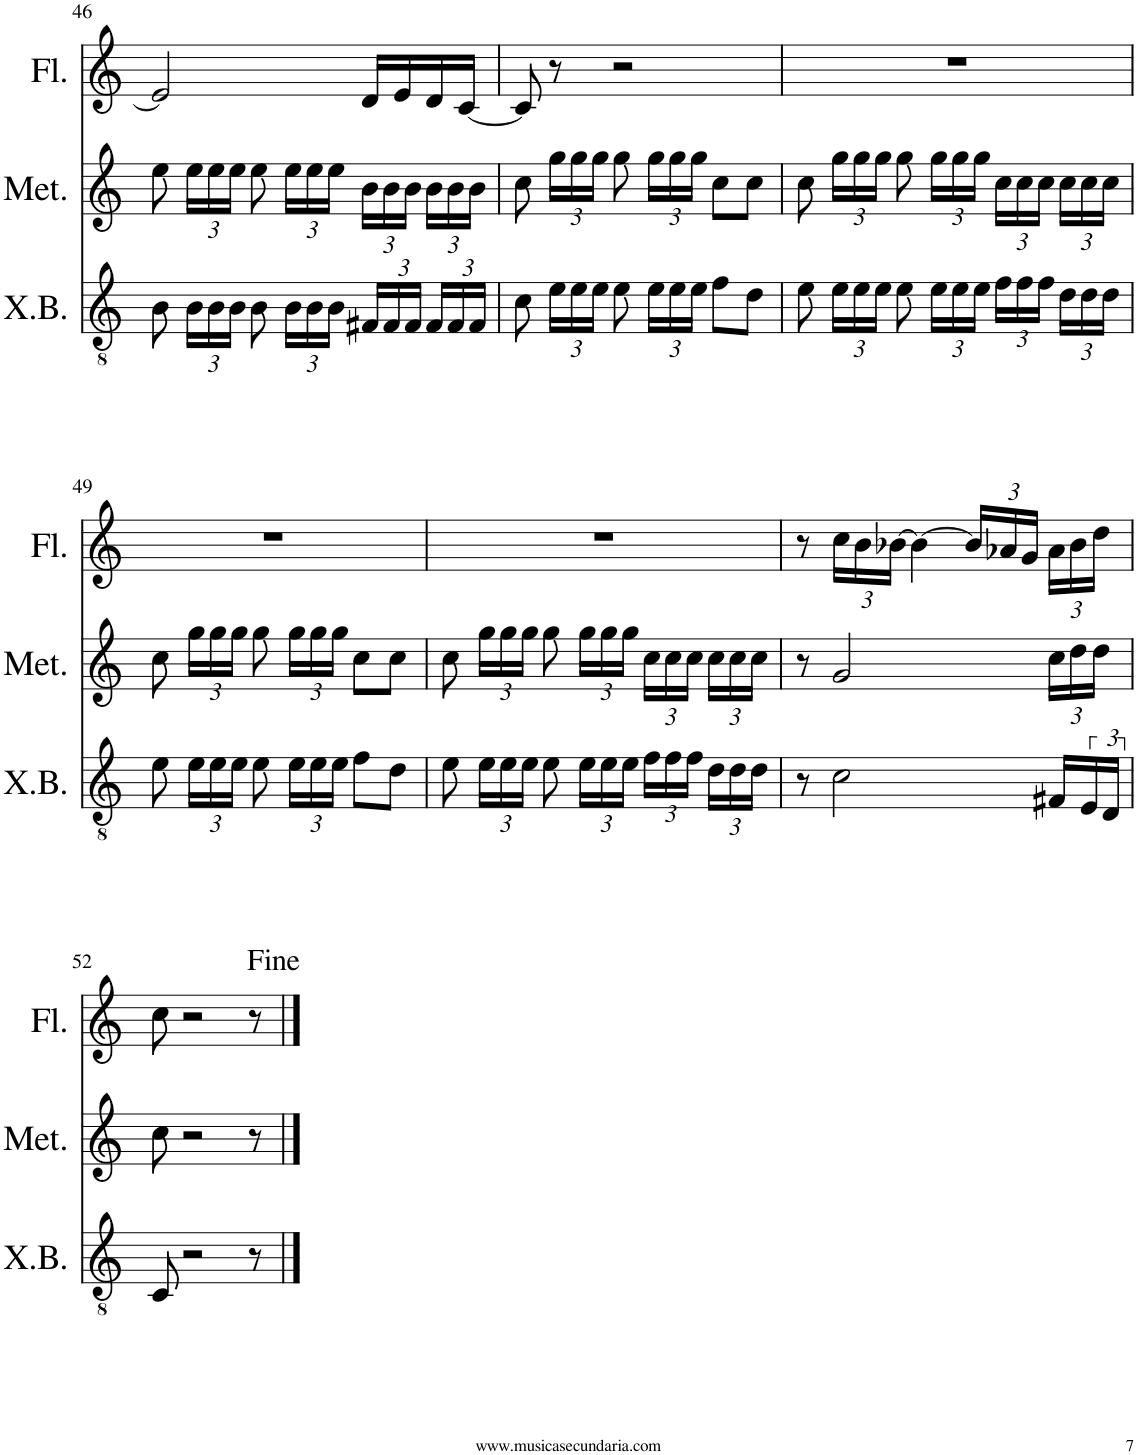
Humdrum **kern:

**kern	**kern	**kern
*part3	*part2	*part1
*staff3	*staff2	*staff1
*I"Xil.Bajo	*I"Metalófono	*I"Flauta
*I'X.B.	*I'Met.	*I'Fl.
!!LO:PB:g=z
*clefGv2	*clefG2	*clefG2
*k[]	*k[]	*k[]
*M3/4	*M3/4	*M3/4
=46	=46	=46
8B\	8ee\	2e/]
*Xbrackettup	*Xbrackettup	*
24B\LL	24ee\LL	.
24B\	24ee\	.
24B\JJ	24ee\JJ	.
8B\	8ee\	.
24B\LL	24ee\LL	.
24B\	24ee\	.
24B\JJ	24ee\JJ	.
24F#X/LL	24b\LL	16d/LL
24F#/	24b\	.
.	.	16e/
24F#/JJ	24b\JJ	.
24F#/LL	24b\LL	16d/
24F#/	24b\	.
.	.	[16c/JJ
24F#/JJ	24b\JJ	.
=47	=47	=47
8c\	8cc\	8c/]
24e\LL	24gg\LL	8r
24e\	24gg\	.
24e\JJ	24gg\JJ	.
8e\	8gg\	2r
24e\LL	24gg\LL	.
24e\	24gg\	.
24e\JJ	24gg\JJ	.
8f\L	8cc\L	.
8d\J	8cc\J	.
=48	=48	=48
8e\	8cc\	2.r
24e\LL	24gg\LL	.
24e\	24gg\	.
24e\JJ	24gg\JJ	.
8e\	8gg\	.
24e\LL	24gg\LL	.
24e\	24gg\	.
24e\JJ	24gg\JJ	.
24f\LL	24cc\LL	.
24f\	24cc\	.
24f\JJ	24cc\JJ	.
24d\LL	24cc\LL	.
24d\	24cc\	.
24d\JJ	24cc\JJ	.
!!LO:LB:g=z
=49	=49	=49
8e\	8cc\	2.r
24e\LL	24gg\LL	.
24e\	24gg\	.
24e\JJ	24gg\JJ	.
8e\	8gg\	.
24e\LL	24gg\LL	.
24e\	24gg\	.
24e\JJ	24gg\JJ	.
8f\L	8cc\L	.
8d\J	8cc\J	.
=50	=50	=50
8e\	8cc\	2.r
24e\LL	24gg\LL	.
24e\	24gg\	.
24e\JJ	24gg\JJ	.
8e\	8gg\	.
24e\LL	24gg\LL	.
24e\	24gg\	.
24e\JJ	24gg\JJ	.
24f\LL	24cc\LL	.
24f\	24cc\	.
24f\JJ	24cc\JJ	.
24d\LL	24cc\LL	.
24d\	24cc\	.
24d\JJ	24cc\JJ	.
=51	=51	=51
8r	8r	8r
*	*	*Xbrackettup
2c\	2g/	24cc\LL
.	.	24b\
.	.	[24b-X\JJ
.	.	4b-\_
.	.	24b-/LL]
.	.	24a-X/
.	.	24g/JJ
16F#X/LL	24cc\LL	24a-\LL
.	24dd\	24b-\
*brackettup	*	*
24E/	.	.
.	24dd\JJ	24dd\JJ
[48D/JJ	.	.
!!LO:LB:g=z
=52	=52	=52
8C/	8cc\	8cc\
48D/JJ]	2r	2r
2r	.	.
.	8r	8r
8r	.	.
.	48ryy	48ryy
==	==	==
*-	*-	*-
